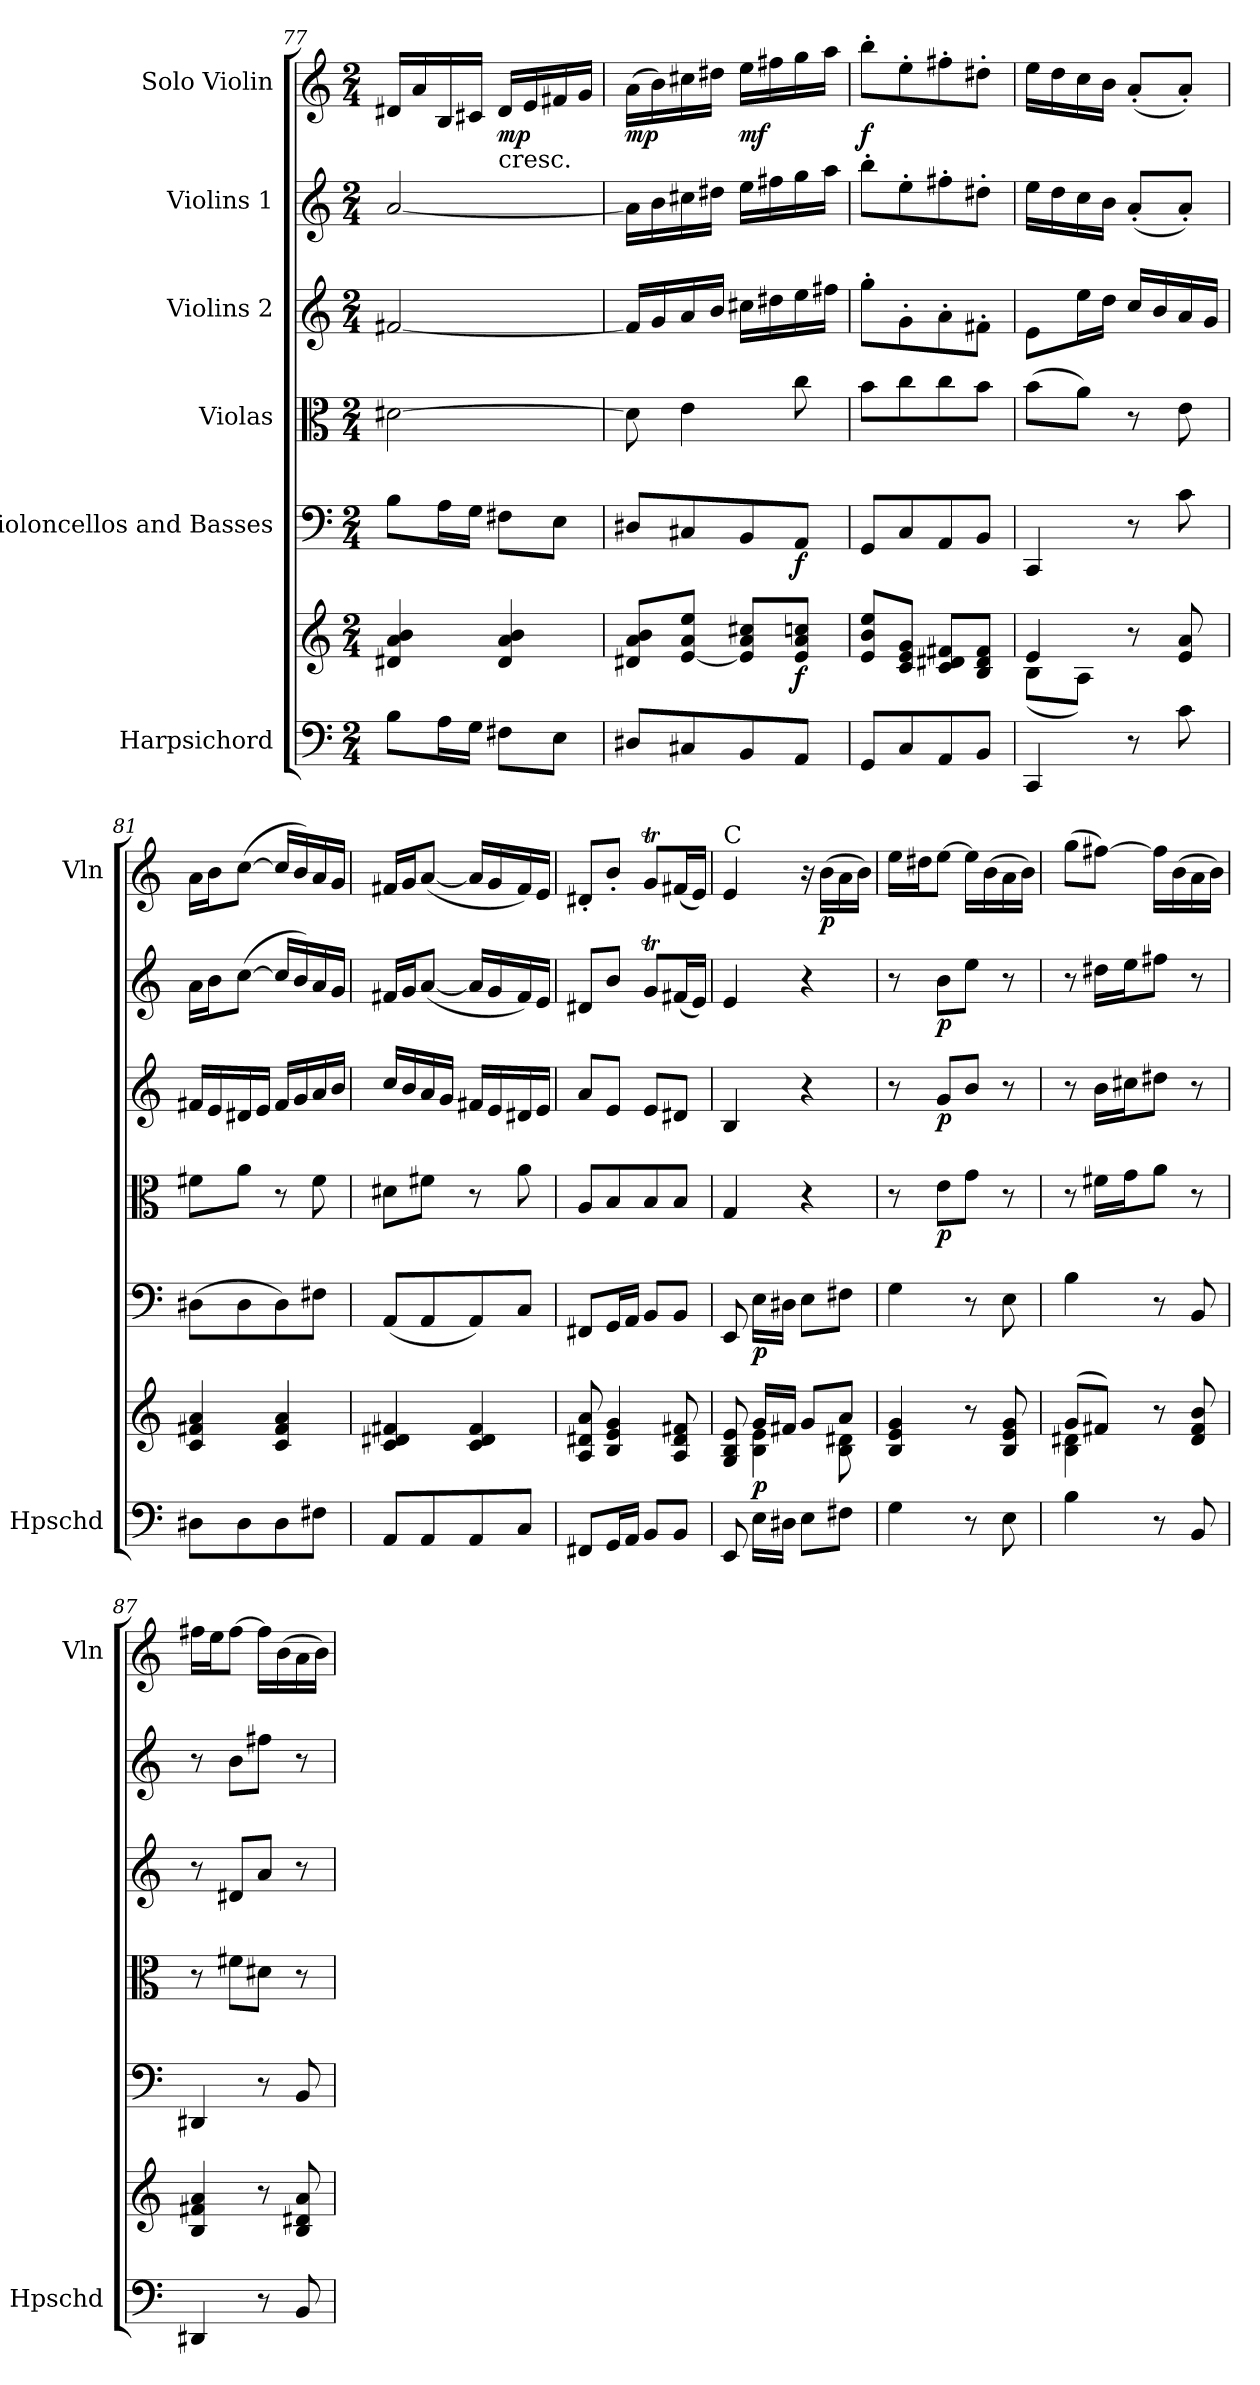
**kern	**kern	**dynam	**kern	**dynam	**kern	**dynam	**kern	**dynam	**kern	**dynam	**kern	**dynam
*part6	*part6	*part6	*part5	*part5	*part4	*part4	*part3	*part3	*part2	*part2	*part1	*part1
*staff7	*staff6	*staff6/7	*staff5	*staff5	*staff4	*staff4	*staff3	*staff3	*staff2	*staff2	*staff1	*staff1
*I"Harpsichord	*	*	*I"Violoncellos  and Basses	*	*I"Violas	*	*I"Violins 2	*	*I"Violins 1	*	*I"Solo Violin	*
*I'Hpschd	*	*	*	*	*	*	*	*	*	*	*I'Vln	*
!!LO:PB:g=z
*clefF4	*clefG2	*	*clefF4	*	*clefC3	*	*clefG2	*	*clefG2	*	*clefG2	*
*k[]	*k[]	*	*k[]	*	*k[]	*	*k[]	*	*k[]	*	*k[]	*
*C:	*C:	*	*C:	*	*C:	*	*C:	*	*C:	*	*C:	*
*M2/4	*M2/4	*	*M2/4	*	*M2/4	*	*M2/4	*	*M2/4	*	*M2/4	*
=77	=77	=77	=77	=77	=77	=77	=77	=77	=77	=77	=77	=77
8B\L	4d#X/ 4a/ 4b/	.	8B\L	.	[2d#X\	.	[2f#X/	.	[2a/	.	16d#X/LL	.
.	.	.	.	.	.	.	.	.	.	.	16a/	.
16A\L	.	.	16A\L	.	.	.	.	.	.	.	16B/	.
16G\JJ	.	.	16G\JJ	.	.	.	.	.	.	.	16c#X/JJ	.
!	!	!	!	!	!	!	!	!	!	!	!LO:TX:b:t=cresc.	!
!	!	!	!	!	!	!	!	!	!	!	!	!LO:DY:b
8F#X\L	4d#/ 4a/ 4b/	.	8F#X\L	.	.	.	.	.	.	.	16d#/LL	mp
.	.	.	.	.	.	.	.	.	.	.	16e/	.
8E\J	.	.	8E\J	.	.	.	.	.	.	.	16f#X/	.
.	.	.	.	.	.	.	.	.	.	.	16g/JJ	.
=78	=78	=78	=78	=78	=78	=78	=78	=78	=78	=78	=78	=78
!	!	!	!	!	!	!	!	!	!	!	!	!LO:DY:b
8D#X/L	8d#X/ 8a/ 8b/L	.	8D#X/L	.	8d#\]	.	16f#/LL]	.	16a\LL]	.	(16a\LL	mp
.	.	.	.	.	.	.	16g/	.	16b\	.	16b\)	.
8C#X/	[8e/ 8a/ 8ee/J	.	8C#X/	.	4e\	.	16a/	.	16cc#X\	.	16cc#X\	.
.	.	.	.	.	.	.	16b/JJ	.	16dd#X\JJ	.	16dd#X\JJ	.
!	!	!	!	!	!	!	!	!	!	!	!	!LO:DY:b
8BB/	8e/] 8a/ 8cc#X/L	.	8BB/	.	.	.	16cc#X\LL	.	16ee\LL	.	16ee\LL	mf
.	.	.	.	.	.	.	16dd#X\	.	16ff#X\	.	16ff#X\	.
!	!	!LO:DY:b	!	!LO:DY:b	!	!	!	!	!	!	!	!
8AA/J	8e/ 8a/ 8ccn/J	f	8AA/J	f	8cc\	.	16ee\	.	16gg\	.	16gg\	.
.	.	.	.	.	.	.	16ff#X\JJ	.	16aa\JJ	.	16aa\JJ	.
=79	=79	=79	=79	=79	=79	=79	=79	=79	=79	=79	=79	=79
!	!	!	!	!	!	!	!	!	!	!	!	!LO:DY:b
8GG/L	8e/ 8b/ 8ee/L	.	8GG/L	.	8b\L	.	8gg'\L	.	8bb'\L	.	8bb'\L	f
8C/	8c/ 8e/ 8g/J	.	8C/	.	8cc\	.	8g'\	.	8ee'\	.	8ee'\	.
8AA/	8c/ 8d#X/ 8f#X/L	.	8AA/	.	8cc\	.	8a'\	.	8ff#X'\	.	8ff#X'\	.
8BB/J	8B/ 8d#/ 8f#/J	.	8BB/J	.	8b\J	.	8f#X'\J	.	8dd#X'\J	.	8dd#X'\J	.
=80	=80	=80	=80	=80	=80	=80	=80	=80	=80	=80	=80	=80
*	*^	*	*	*	*	*	*	*	*	*	*	*
4CC/	4e/	(8B\L	.	4CC/	.	(8b\L	.	8e\L	.	16ee\LL	.	16ee\LL	.
.	.	.	.	.	.	.	.	.	.	16dd\	.	16dd\	.
.	.	8A\J)	.	.	.	8a\J)	.	16ee\L	.	16cc\	.	16cc\	.
.	.	.	.	.	.	.	.	16dd\JJ	.	16b\JJ	.	16b\JJ	.
8r	8r	4ryy	.	8r	.	8r	.	16cc/LL	.	(8a'/L	.	(8a'/L	.
.	.	.	.	.	.	.	.	16b/	.	.	.	.	.
8c\	8e/ 8a/	.	.	8c\	.	8e\	.	16a/	.	8a'/J)	.	8a'/J)	.
.	.	.	.	.	.	.	.	16g/JJ	.	.	.	.	.
*	*v	*v	*	*	*	*	*	*	*	*	*	*	*
=81	=81	=81	=81	=81	=81	=81	=81	=81	=81	=81	=81	=81
8D#X\L	4c/ 4f#X/ 4a/	.	(8D#X\L	.	8f#X\L	.	16f#X/LL	.	16a\LL	.	16a\LL	.
.	.	.	.	.	.	.	16e/	.	16b\J	.	16b\J	.
8D#\	.	.	8D#\	.	8a\J	.	16d#X/	.	([8cc\J	.	([8cc\J	.
.	.	.	.	.	.	.	16e/JJ	.	.	.	.	.
8D#\	4c/ 4f#/ 4a/	.	8D#\)	.	8r	.	16f#/LL	.	16cc/LL]	.	16cc/LL]	.
.	.	.	.	.	.	.	16g/	.	16b/)	.	16b/)	.
8F#X\J	.	.	8F#X\J	.	8f#\	.	16a/	.	16a/	.	16a/	.
.	.	.	.	.	.	.	16b/JJ	.	16g/JJ	.	16g/JJ	.
=82	=82	=82	=82	=82	=82	=82	=82	=82	=82	=82	=82	=82
8AA/L	4c/ 4d#X/ 4f#X/	.	(8AA/L	.	8d#X\L	.	16cc/LL	.	16f#X/LL	.	16f#X/LL	.
.	.	.	.	.	.	.	16b/	.	16g/J	.	16g/J	.
8AA/	.	.	8AA/	.	8f#X\J	.	16a/	.	([8a/J	.	([8a/J	.
.	.	.	.	.	.	.	16g/JJ	.	.	.	.	.
8AA/	4c/ 4d#/ 4f#/	.	8AA/)	.	8r	.	16f#X/LL	.	16a/LL]	.	16a/LL]	.
.	.	.	.	.	.	.	16e/	.	16g/	.	16g/	.
8C/J	.	.	8C/J	.	8a\	.	16d#X/	.	16f#/)	.	16f#/)	.
.	.	.	.	.	.	.	16e/JJ	.	16e/JJ	.	16e/JJ	.
!!LO:PB:g=z
=83	=83	=83	=83	=83	=83	=83	=83	=83	=83	=83	=83	=83
8FF#X/L	8A/ 8d#X/ 8a/	.	8FF#X/L	.	8A/L	.	8a/L	.	8d#X/L	.	8d#X'/L	.
16GG/L	4B/ 4e/ 4g/	.	16GG/L	.	8B/	.	8e/J	.	8b/J	.	8b'/J	.
16AA/JJ	.	.	16AA/JJ	.	.	.	.	.	.	.	.	.
8BB/L	.	.	8BB/L	.	8B/	.	8e/L	.	8gT/L	.	8gT/L	.
8BB/J	8A/ 8d#/ 8f#X/	.	8BB/J	.	8B/J	.	8d#X/J	.	(16f#X/L	.	(16f#X/L	.
.	.	.	.	.	.	.	.	.	16e/JJ)	.	16e/JJ)	.
=84	=84	=84	=84	=84	=84	=84	=84	=84	=84	=84	=84	=84
*	*^	*	*	*	*	*	*	*	*	*	*	*
!	!	!	!	!	!	!	!	!	!	!	!	!LO:TX:a:t=C	!
8EE/	8G/ 8B/ 8e/	8ryy	.	8EE/	.	4G/	.	4B/	.	4e/	.	4e/	.
!	!	!	!LO:DY:b	!	!LO:DY:b	!	!	!	!	!	!	!	!
16E\LL	16g/LL	4B\ 4e\	p	16E\LL	p	.	.	.	.	.	.	.	.
16D#X\JJ	16f#X/JJ	.	.	16D#X\JJ	.	.	.	.	.	.	.	.	.
8E\L	8g/L	.	.	8E\L	.	4r	.	4r	.	4r	.	16r	.
!	!	!	!	!	!	!	!	!	!	!	!	!	!LO:DY:b
.	.	.	.	.	.	.	.	.	.	.	.	(16b\LL	p
8F#X\J	8a/J	8B\ 8d#X\	.	8F#X\J	.	.	.	.	.	.	.	16a\	.
.	.	.	.	.	.	.	.	.	.	.	.	16b\JJ)	.
*	*v	*v	*	*	*	*	*	*	*	*	*	*	*
=85	=85	=85	=85	=85	=85	=85	=85	=85	=85	=85	=85	=85
4G\	4B/ 4e/ 4g/	.	4G\	.	8r	.	8r	.	8r	.	16ee\LL	.
.	.	.	.	.	.	.	.	.	.	.	16dd#X\J	.
!	!	!	!	!	!	!LO:DY:b	!	!LO:DY:b	!	!LO:DY:b	!	!
.	.	.	.	.	8e\L	p	8g/L	p	8b\L	p	[8ee\J	.
8r	8r	.	8r	.	8g\J	.	8b/J	.	8ee\J	.	16ee\LL]	.
.	.	.	.	.	.	.	.	.	.	.	(16b\	.
8E\	8B/ 8e/ 8g/	.	8E\	.	8r	.	8r	.	8r	.	16a\	.
.	.	.	.	.	.	.	.	.	.	.	16b\JJ)	.
=86	=86	=86	=86	=86	=86	=86	=86	=86	=86	=86	=86	=86
*	*^	*	*	*	*	*	*	*	*	*	*	*
4B\	(8g/L	4B\ 4d#X\	.	4B\	.	8r	.	8r	.	8r	.	(8gg\L	.
.	8f#X/J)	.	.	.	.	16f#X\LL	.	16b\LL	.	16dd#X\LL	.	[8ff#X\J)	.
.	.	.	.	.	.	16g\J	.	16cc#X\J	.	16ee\J	.	.	.
8r	8r	4ryy	.	8r	.	8a\J	.	8dd#X\J	.	8ff#X\J	.	16ff#\LL]	.
.	.	.	.	.	.	.	.	.	.	.	.	(16b\	.
8BB/	8d#/ 8f#/ 8b/	.	.	8BB/	.	8r	.	8r	.	8r	.	16a\	.
.	.	.	.	.	.	.	.	.	.	.	.	16b\JJ)	.
*	*v	*v	*	*	*	*	*	*	*	*	*	*	*
=87	=87	=87	=87	=87	=87	=87	=87	=87	=87	=87	=87	=87
4DD#X/	4B/ 4f#X/ 4a/	.	4DD#X/	.	8r	.	8r	.	8r	.	16ff#X\LL	.
.	.	.	.	.	.	.	.	.	.	.	16ee\J	.
.	.	.	.	.	8f#X\L	.	8d#X/L	.	8b\L	.	[8ff#\J	.
8r	8r	.	8r	.	8d#X\J	.	8a/J	.	8ff#X\J	.	16ff#\LL]	.
.	.	.	.	.	.	.	.	.	.	.	(16b\	.
8BB/	8B/ 8d#X/ 8a/	.	8BB/	.	8r	.	8r	.	8r	.	16a\	.
.	.	.	.	.	.	.	.	.	.	.	16b\JJ)	.
=	=	=	=	=	=	=	=	=	=	=	=	=
*-	*-	*-	*-	*-	*-	*-	*-	*-	*-	*-	*-	*-
